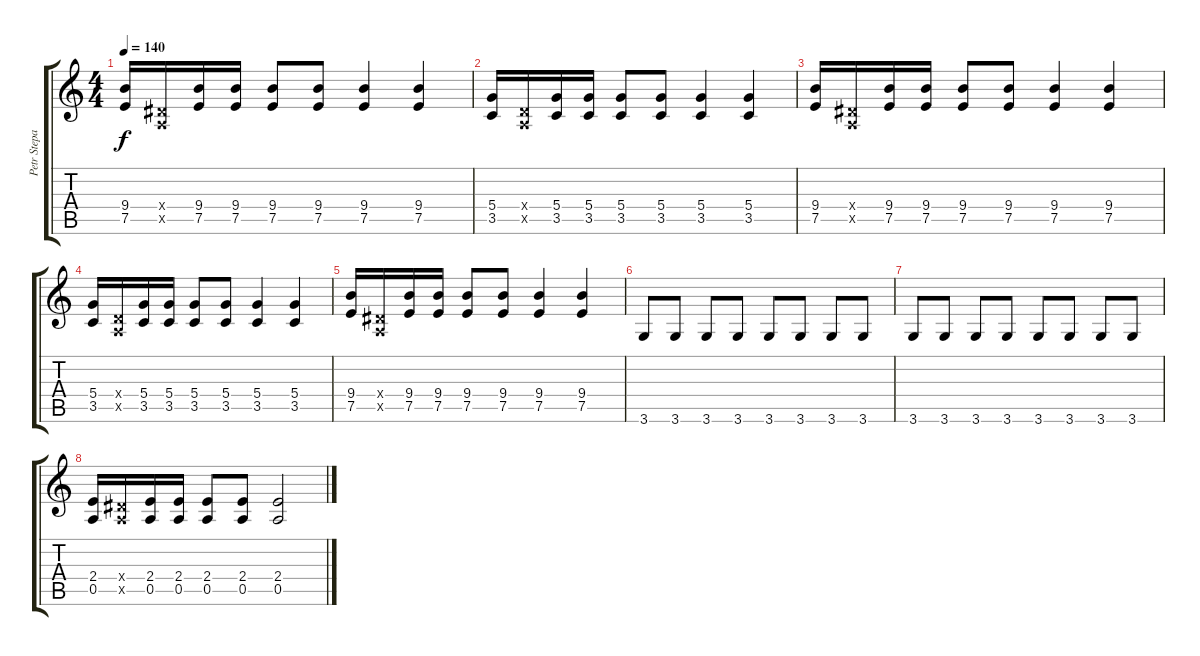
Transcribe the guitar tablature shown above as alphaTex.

\track ("Petr Stepan" "Petr Stepa") {instrument distortionguitar}
\staff {score tabs}
\tuning (E4 B3 G3 D3 A2 E2) {hide}
\ts (4 4)
\tempo 140
\clef g2
\ks c
(9.4 7.5).16{dy f} (1.4{x} 0.5{x}).16 (9.4 7.5).16 (9.4 7.5).16 (9.4 7.5).8 (9.4 7.5).8 (9.4 7.5).4 (9.4 7.5).4 |
(5.4 3.5).16 (0.4{x} 0.5{x}).16 (5.4 3.5).16 (5.4 3.5).16 (5.4 3.5).8 (5.4 3.5).8 (5.4 3.5).4 (5.4 3.5).4 |
(9.4 7.5).16 (1.4{x} 0.5{x}).16 (9.4 7.5).16 (9.4 7.5).16 (9.4 7.5).8 (9.4 7.5).8 (9.4 7.5).4 (9.4 7.5).4 |
(5.4 3.5).16 (0.4{x} 0.5{x}).16 (5.4 3.5).16 (5.4 3.5).16 (5.4 3.5).8 (5.4 3.5).8 (5.4 3.5).4 (5.4 3.5).4 |
(9.4 7.5).16 (1.4{x} 0.5{x}).16 (9.4 7.5).16 (9.4 7.5).16 (9.4 7.5).8 (9.4 7.5).8 (9.4 7.5).4 (9.4 7.5).4 |
3.6.8 3.6.8 3.6.8 3.6.8 3.6.8 3.6.8 3.6.8 3.6.8 |
3.6.8 3.6.8 3.6.8 3.6.8 3.6.8 3.6.8 3.6.8 3.6.8 |
(2.4 0.5).16 (1.4{x} 0.5{x}).16 (2.4 0.5).16 (2.4 0.5).16 (2.4 0.5).8 (2.4 0.5).8 (2.4 0.5).2
